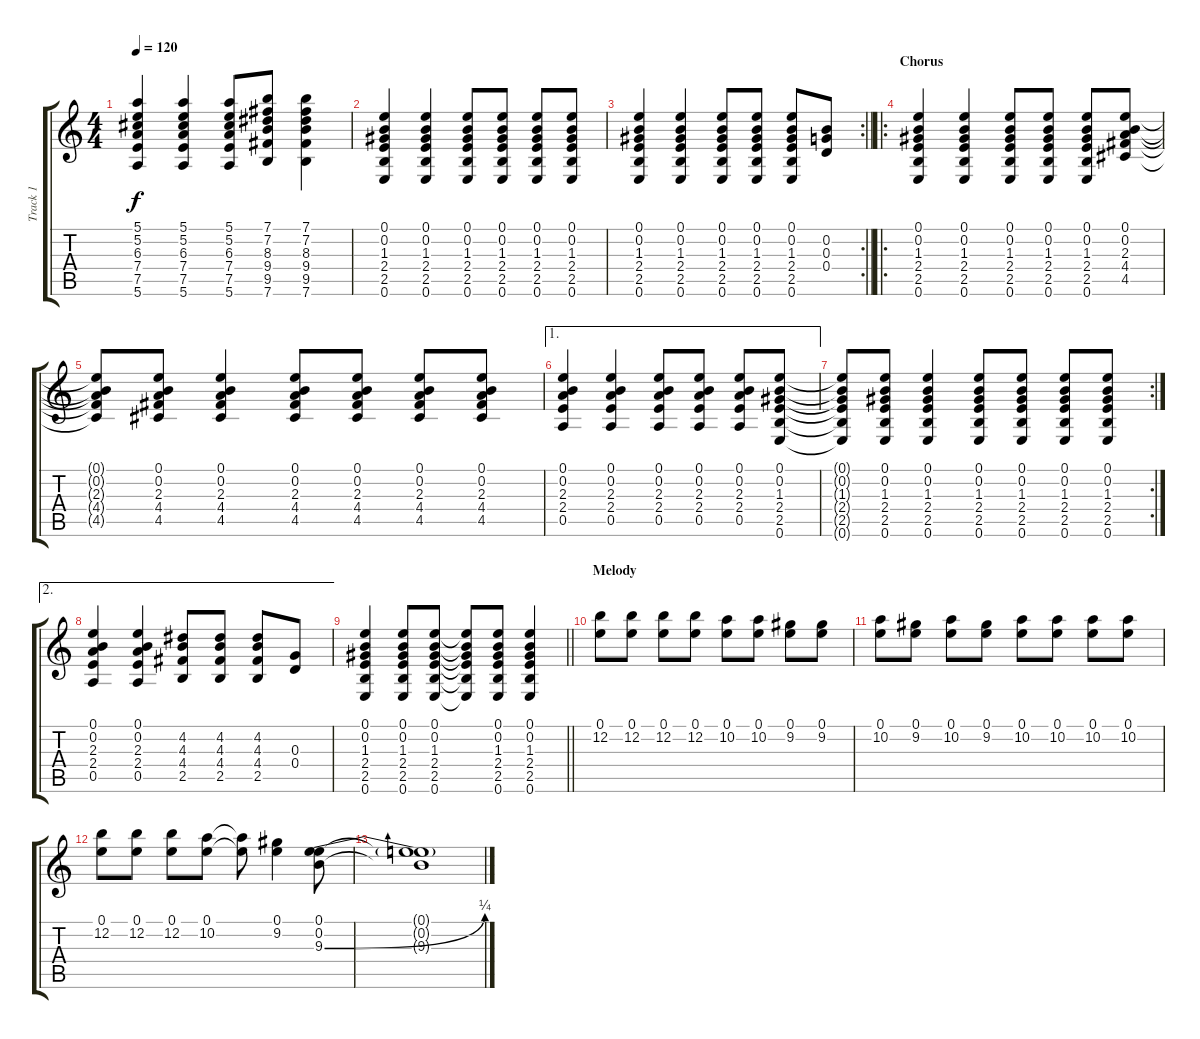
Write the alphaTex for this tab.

\track ("Track 1" "Track 1") {instrument overdrivenguitar}
\staff {score tabs}
\tuning (E4 B3 G3 D3 A2 E2) {hide}
\ts (4 4)
\tempo 120
\clef g2
\ks c
(5.1 5.2 6.3 7.4 7.5 5.6).4{dy f} (5.1 5.2 6.3 7.4 7.5 5.6).4 (5.1 5.2 6.3 7.4 7.5 5.6).8 (7.1 7.2 8.3 9.4 9.5 7.6).8 (7.1 7.2 8.3 9.4 9.5 7.6).4 |
(0.1 0.2 1.3 2.4 2.5 0.6).4 (0.1 0.2 1.3 2.4 2.5 0.6).4 (0.1 0.2 1.3 2.4 2.5 0.6).8 (0.1 0.2 1.3 2.4 2.5 0.6).8 (0.1 0.2 1.3 2.4 2.5 0.6).8 (0.1 0.2 1.3 2.4 2.5 0.6).8 |
\rc 2
\barLineRight lightlight
(0.1 0.2 1.3 2.4 2.5 0.6).4 (0.1 0.2 1.3 2.4 2.5 0.6).4 (0.1 0.2 1.3 2.4 2.5 0.6).8 (0.1 0.2 1.3 2.4 2.5 0.6).8 (0.1 0.2 1.3 2.4 2.5 0.6).8 (0.2 0.3 0.4).8 |
\ro
\section ("" "Chorus")
(0.1 0.2 1.3 2.4 2.5 0.6).4 (0.1 0.2 1.3 2.4 2.5 0.6).4 (0.1 0.2 1.3 2.4 2.5 0.6).8 (0.1 0.2 1.3 2.4 2.5 0.6).8 (0.1 0.2 1.3 2.4 2.5 0.6).8 (0.1 0.2 2.3 4.4 4.5).8 |
(0.1{t} 0.2{t} 2.3{t} 4.4{t} 4.5{t}).8 (0.1 0.2 2.3 4.4 4.5).8 (0.1 0.2 2.3 4.4 4.5).4 (0.1 0.2 2.3 4.4 4.5).8 (0.1 0.2 2.3 4.4 4.5).8 (0.1 0.2 2.3 4.4 4.5).8 (0.1 0.2 2.3 4.4 4.5).8 |
\ae 1
(0.1 0.2 2.3 2.4 0.5).4 (0.1 0.2 2.3 2.4 0.5).4 (0.1 0.2 2.3 2.4 0.5).8 (0.1 0.2 2.3 2.4 0.5).8 (0.1 0.2 2.3 2.4 0.5).8 (0.1 0.2 1.3 2.4 2.5 0.6).8 |
\rc 2
(0.1{t} 0.2{t} 1.3{t} 2.4{t} 2.5{t} 0.6{t}).8 (0.1 0.2 1.3 2.4 2.5 0.6).8 (0.1 0.2 1.3 2.4 2.5 0.6).4 (0.1 0.2 1.3 2.4 2.5 0.6).8 (0.1 0.2 1.3 2.4 2.5 0.6).8 (0.1 0.2 1.3 2.4 2.5 0.6).8 (0.1 0.2 1.3 2.4 2.5 0.6).8 |
\ae 2
(0.1 0.2 2.3 2.4 0.5).4 (0.1 0.2 2.3 2.4 0.5).4 (4.2 4.3 4.4 2.5).8 (4.2 4.3 4.4 2.5).8 (4.2 4.3 4.4 2.5).8 (0.3 0.4).8 |
\barLineRight lightlight
(0.1 0.2 1.3 2.4 2.5 0.6).4 (0.1 0.2 1.3 2.4 2.5 0.6).8 (0.1 0.2 1.3 2.4 2.5 0.6).8 (0.1{t} 0.2{t} 1.3{t} 2.4{t} 2.5{t} 0.6{t}).8 (0.1 0.2 1.3 2.4 2.5 0.6).8 (0.1 0.2 1.3 2.4 2.5 0.6).4 |
\section ("" "Melody")
(0.1 12.2).8{instrument distortionguitar} (0.1 12.2).8 (0.1 12.2).8 (0.1 12.2).8 (0.1 10.2).8 (0.1 10.2).8 (0.1 9.2).8 (0.1 9.2).8 |
(0.1 10.2).8 (0.1 9.2).8 (0.1 10.2).8 (0.1 9.2).8 (0.1 10.2).8 (0.1 10.2).8 (0.1 10.2).8 (0.1 10.2).8 |
(0.1 12.2).8 (0.1 12.2).8 (0.1 12.2).8 (0.1 10.2).8 (0.1{t} 10.2{t}).8 (0.1 9.2).4 (0.1 0.2 9.3{be (bend 0 0 60 1)}).8 |
(0.1{t} 0.2{t} 9.3{t}).1
